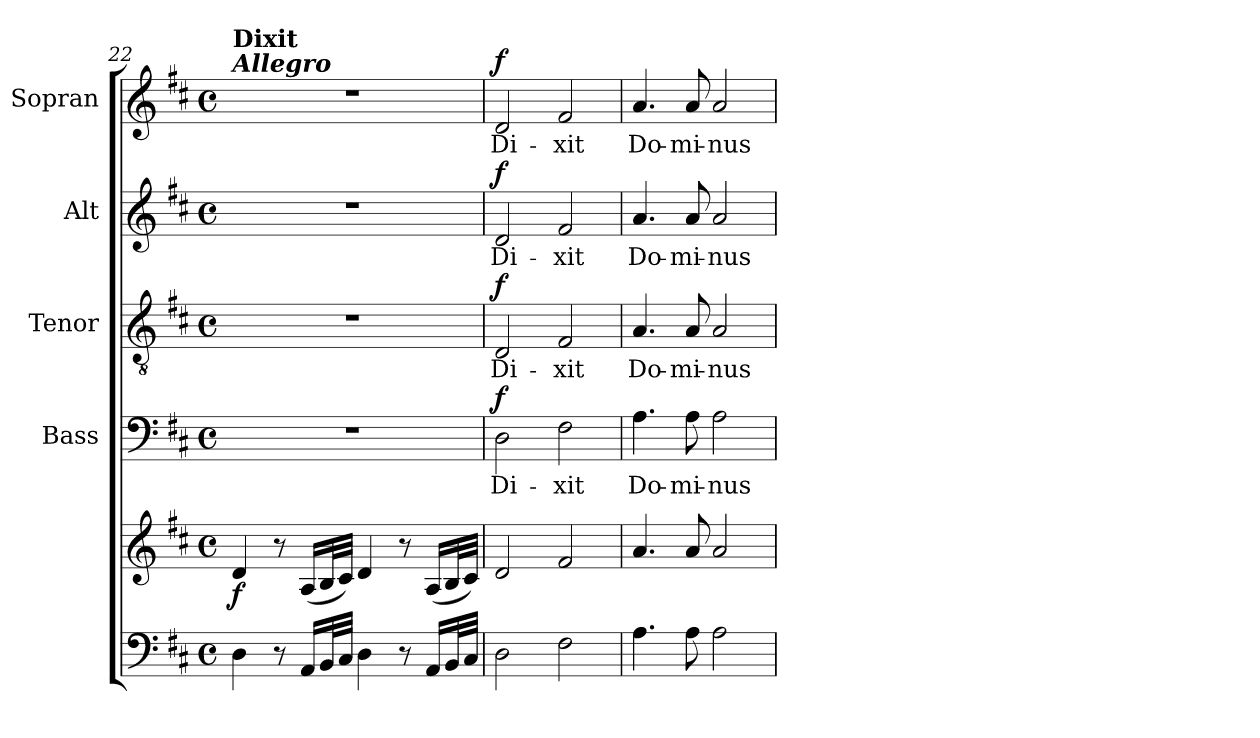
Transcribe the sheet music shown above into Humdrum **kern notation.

**kern	**kern	**dynam	**kern	**text	**dynam	**kern	**text	**dynam	**kern	**text	**dynam	**kern	**text	**dynam
*part5	*part5	*part5	*part4	*part4	*part4	*part3	*part3	*part3	*part2	*part2	*part2	*part1	*part1	*part1
*staff6	*staff5	*staff5/6	*staff4	*staff4	*staff4	*staff3	*staff3	*staff3	*staff2	*staff2	*staff2	*staff1	*staff1	*staff1
*	*	*	*I"Bass	*	*	*I"Tenor	*	*	*I"Alt	*	*	*I"Sopran	*	*
*	*	*	*I'B.	*	*	*I'T.	*	*	*I'A.	*	*	*I'S.	*	*
!!LO:PB:g=z
*clefF4	*clefG2	*	*clefF4	*	*	*clefGv2	*	*	*clefG2	*	*	*clefG2	*	*
*k[f#c#]	*k[f#c#]	*	*k[f#c#]	*	*	*k[f#c#]	*	*	*k[f#c#]	*	*	*k[f#c#]	*	*
*D:	*D:	*	*D:	*	*	*D:	*	*	*D:	*	*	*D:	*	*
*M4/4	*M4/4	*	*M4/4	*	*	*M4/4	*	*	*M4/4	*	*	*M4/4	*	*
*met(c)	*met(c)	*	*met(c)	*	*	*met(c)	*	*	*met(c)	*	*	*met(c)	*	*
=22	=22	=22	=22	=22	=22	=22	=22	=22	=22	=22	=22	=22	=22	=22
!	!	!	!	!	!	!	!	!	!	!	!	!LO:TX:a:Bi:t=Allegro	!	!
!	!	!	!	!	!	!	!	!	!	!	!	!LO:TX:a:B:t=Dixit	!	!
!	!	!LO:DY:b	!	!	!	!	!	!	!	!	!	!	!	!
4D\	4d/	f	1r	.	.	1r	.	.	1r	.	.	1r	.	.
8r	8r	.	.	.	.	.	.	.	.	.	.	.	.	.
16AA/LL	(<16A/LL	.	.	.	.	.	.	.	.	.	.	.	.	.
32BB/L	32B/L	.	.	.	.	.	.	.	.	.	.	.	.	.
32C#/JJJ	32c#/JJJ)	.	.	.	.	.	.	.	.	.	.	.	.	.
4D\	4d/	.	.	.	.	.	.	.	.	.	.	.	.	.
8r	8r	.	.	.	.	.	.	.	.	.	.	.	.	.
16AA/LL	(<16A/LL	.	.	.	.	.	.	.	.	.	.	.	.	.
32BB/L	32B/L	.	.	.	.	.	.	.	.	.	.	.	.	.
32C#/JJJ	32c#/JJJ)	.	.	.	.	.	.	.	.	.	.	.	.	.
=23	=23	=23	=23	=23	=23	=23	=23	=23	=23	=23	=23	=23	=23	=23
!	!	!	!	!LO:LY:b	!LO:DY:a	!	!LO:LY:b	!LO:DY:a	!	!LO:LY:b	!LO:DY:a	!	!LO:LY:b	!LO:DY:a
2D\	2d/	.	2D\	Di-	f	2D/	Di-	f	2d/	Di-	f	2d/	Di-	f
!	!	!	!	!LO:LY:b	!	!	!LO:LY:b	!	!	!LO:LY:b	!	!	!LO:LY:b	!
2F#\	2f#/	.	2F#\	-xit	.	2F#/	-xit	.	2f#/	-xit	.	2f#/	-xit	.
=24	=24	=24	=24	=24	=24	=24	=24	=24	=24	=24	=24	=24	=24	=24
!	!	!	!	!LO:LY:b	!	!	!LO:LY:b	!	!	!LO:LY:b	!	!	!LO:LY:b	!
4.A\	4.a/	.	4.A\	Do-	.	4.A/	Do-	.	4.a/	Do-	.	4.a/	Do-	.
!	!	!	!	!LO:LY:b	!	!	!LO:LY:b	!	!	!LO:LY:b	!	!	!LO:LY:b	!
8A\	8a/	.	8A\	-mi-	.	8A/	-mi-	.	8a/	-mi-	.	8a/	-mi-	.
!	!	!	!	!LO:LY:b	!	!	!LO:LY:b	!	!	!LO:LY:b	!	!	!LO:LY:b	!
2A\	2a/	.	2A\	-nus	.	2A/	-nus	.	2a/	-nus	.	2a/	-nus	.
=	=	=	=	=	=	=	=	=	=	=	=	=	=	=
*-	*-	*-	*-	*-	*-	*-	*-	*-	*-	*-	*-	*-	*-	*-
